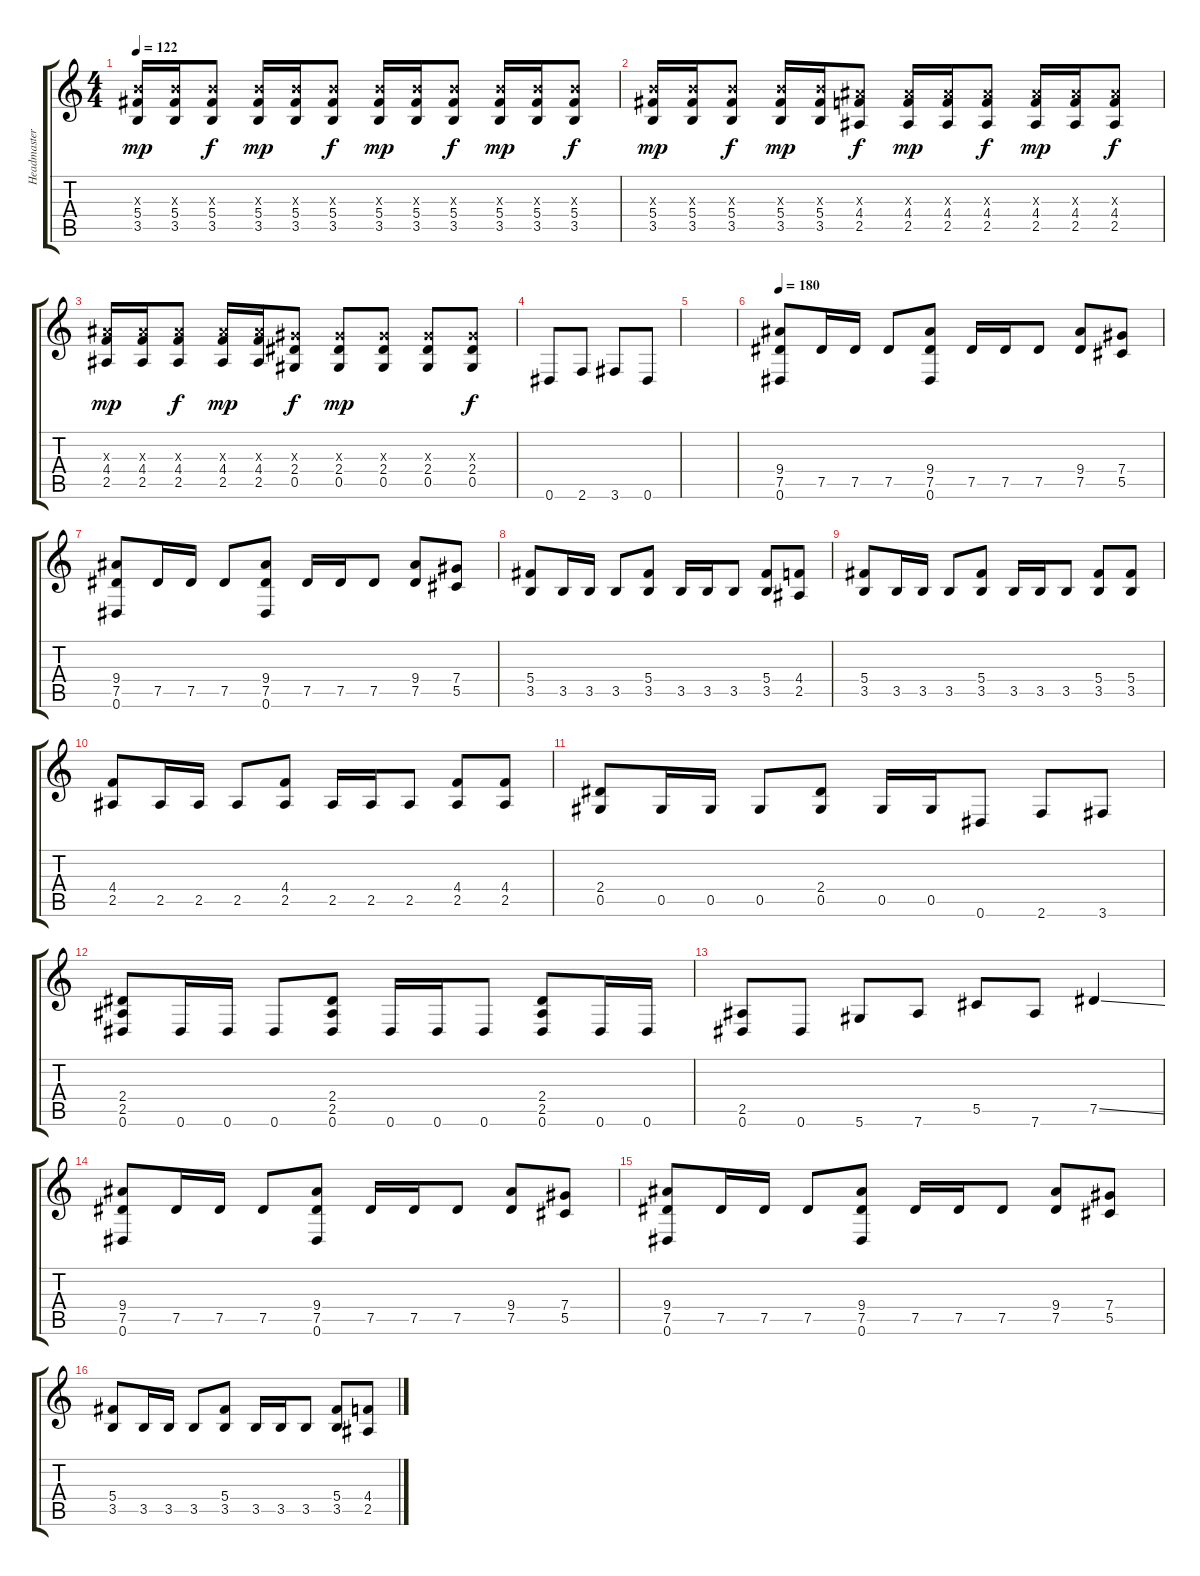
\track ("Headmaster" "Headmaster") {instrument distortionguitar}
\staff {score tabs}
\tuning (Eb4 Bb3 Gb3 Db3 Ab2 Eb2) {hide}
\ts (4 4)
\tempo 122
\clef g2
\ks c
(5.3{x} 5.4 3.5).16{dy mp} (5.3{x} 5.4 3.5).16 (5.3{x} 5.4 3.5).8{dy f} (5.3{x} 5.4 3.5).16{dy mp} (5.3{x} 5.4 3.5).16 (5.3{x} 5.4 3.5).8{dy f} (5.3{x} 5.4 3.5).16{dy mp} (5.3{x} 5.4 3.5).16 (5.3{x} 5.4 3.5).8{dy f} (5.3{x} 5.4 3.5).16{dy mp} (5.3{x} 5.4 3.5).16 (5.3{x} 5.4 3.5).8{dy f} |
(5.3{x} 5.4 3.5).16{dy mp} (5.3{x} 5.4 3.5).16 (5.3{x} 5.4 3.5).8{dy f} (5.3{x} 5.4 3.5).16{dy mp} (5.3{x} 5.4 3.5).16 (4.3{x} 4.4 2.5).8{dy f} (4.3{x} 4.4 2.5).16{dy mp} (4.3{x} 4.4 2.5).16 (4.3{x} 4.4 2.5).8{dy f} (4.3{x} 4.4 2.5).16{dy mp} (4.3{x} 4.4 2.5).16 (4.3{x} 4.4 2.5).8{dy f} |
(4.3{x} 4.4 2.5).16{dy mp} (4.3{x} 4.4 2.5).16 (4.3{x} 4.4 2.5).8{dy f} (4.3{x} 4.4 2.5).16{dy mp} (4.3{x} 4.4 2.5).16 (2.3{x} 2.4 0.5).8{dy f} (2.3{x} 2.4 0.5).8{dy mp} (2.3{x} 2.4 0.5).8 (2.3{x} 2.4 0.5).8 (2.3{x} 2.4 0.5).8{dy f} |
0.6.8 2.6.8 3.6.8 0.6.8 |
|
\tempo 180
(9.4 7.5 0.6).8 7.5.16 7.5.16 7.5.8 (9.4 7.5 0.6).8 7.5.16 7.5.16 7.5.8 (9.4 7.5).8 (7.4 5.5).8 |
(9.4 7.5 0.6).8 7.5.16 7.5.16 7.5.8 (9.4 7.5 0.6).8 7.5.16 7.5.16 7.5.8 (9.4 7.5).8 (7.4 5.5).8 |
(5.4 3.5).8 3.5.16 3.5.16 3.5.8 (5.4 3.5).8 3.5.16 3.5.16 3.5.8 (5.4 3.5).8 (4.4 2.5).8 |
(5.4 3.5).8 3.5.16 3.5.16 3.5.8 (5.4 3.5).8 3.5.16 3.5.16 3.5.8 (5.4 3.5).8 (5.4 3.5).8 |
(4.4 2.5).8 2.5.16 2.5.16 2.5.8 (4.4 2.5).8 2.5.16 2.5.16 2.5.8 (4.4 2.5).8 (4.4 2.5).8 |
(2.4 0.5).8 0.5.16 0.5.16 0.5.8 (2.4 0.5).8 0.5.16 0.5.16 0.6.8 2.6.8 3.6.8 |
(2.4 2.5 0.6).8 0.6.16 0.6.16 0.6.8 (2.4 2.5 0.6).8 0.6.16 0.6.16 0.6.8 (2.4 2.5 0.6).8 0.6.16 0.6.16 |
(2.5 0.6).8 0.6.8 5.6.8 7.6.8 5.5.8 7.6.8 7.5{ss}.4 |
(9.4 7.5 0.6).8 7.5.16 7.5.16 7.5.8 (9.4 7.5 0.6).8 7.5.16 7.5.16 7.5.8 (9.4 7.5).8 (7.4 5.5).8 |
(9.4 7.5 0.6).8 7.5.16 7.5.16 7.5.8 (9.4 7.5 0.6).8 7.5.16 7.5.16 7.5.8 (9.4 7.5).8 (7.4 5.5).8 |
(5.4 3.5).8 3.5.16 3.5.16 3.5.8 (5.4 3.5).8 3.5.16 3.5.16 3.5.8 (5.4 3.5).8 (4.4 2.5).8
